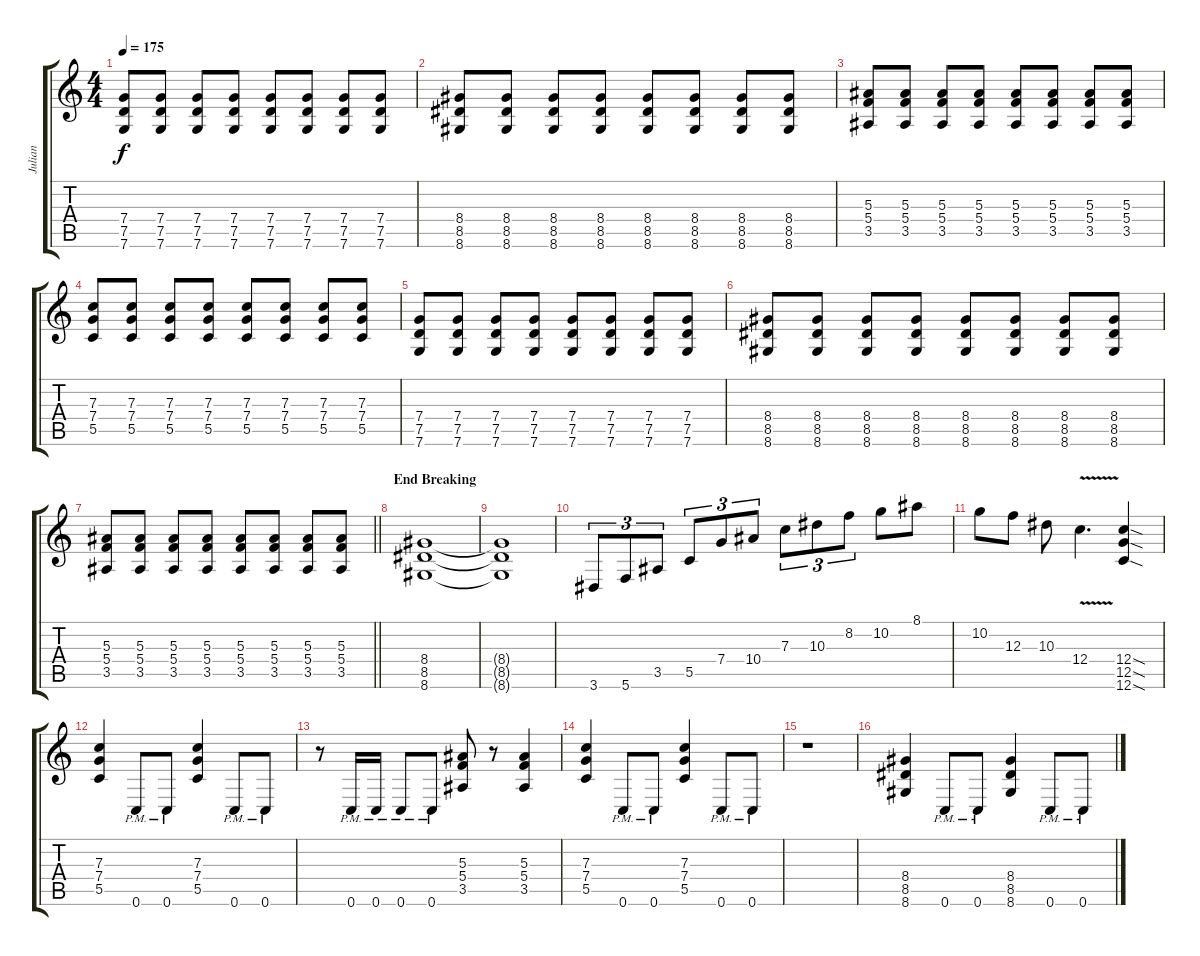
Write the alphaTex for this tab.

\track ("Julian" "Julian") {instrument distortionguitar}
\staff {score tabs}
\tuning (D4 A3 F3 C3 G2 C2) {hide}
\ts (4 4)
\tempo 175
\clef g2
\ks c
(7.4 7.5 7.6).8{dy f} (7.4 7.5 7.6).8 (7.4 7.5 7.6).8 (7.4 7.5 7.6).8 (7.4 7.5 7.6).8 (7.4 7.5 7.6).8 (7.4 7.5 7.6).8 (7.4 7.5 7.6).8 |
(8.4 8.5 8.6).8 (8.4 8.5 8.6).8 (8.4 8.5 8.6).8 (8.4 8.5 8.6).8 (8.4 8.5 8.6).8 (8.4 8.5 8.6).8 (8.4 8.5 8.6).8 (8.4 8.5 8.6).8 |
(5.3 5.4 3.5).8 (5.3 5.4 3.5).8 (5.3 5.4 3.5).8 (5.3 5.4 3.5).8 (5.3 5.4 3.5).8 (5.3 5.4 3.5).8 (5.3 5.4 3.5).8 (5.3 5.4 3.5).8 |
(7.3 7.4 5.5).8 (7.3 7.4 5.5).8 (7.3 7.4 5.5).8 (7.3 7.4 5.5).8 (7.3 7.4 5.5).8 (7.3 7.4 5.5).8 (7.3 7.4 5.5).8 (7.3 7.4 5.5).8 |
(7.4 7.5 7.6).8 (7.4 7.5 7.6).8 (7.4 7.5 7.6).8 (7.4 7.5 7.6).8 (7.4 7.5 7.6).8 (7.4 7.5 7.6).8 (7.4 7.5 7.6).8 (7.4 7.5 7.6).8 |
(8.4 8.5 8.6).8 (8.4 8.5 8.6).8 (8.4 8.5 8.6).8 (8.4 8.5 8.6).8 (8.4 8.5 8.6).8 (8.4 8.5 8.6).8 (8.4 8.5 8.6).8 (8.4 8.5 8.6).8 |
\barLineRight lightlight
(5.3 5.4 3.5).8 (5.3 5.4 3.5).8 (5.3 5.4 3.5).8 (5.3 5.4 3.5).8 (5.3 5.4 3.5).8 (5.3 5.4 3.5).8 (5.3 5.4 3.5).8 (5.3 5.4 3.5).8 |
\section ("" "End Breaking")
(8.4 8.5 8.6).1 |
(8.4{t} 8.5{t} 8.6{t}).1 |
3.6.8{tu (3 2)} 5.6.8{tu (3 2)} 3.5.8{tu (3 2)} 5.5.8{tu (3 2)} 7.4.8{tu (3 2)} 10.4.8{tu (3 2)} 7.3.8{tu (3 2)} 10.3.8{tu (3 2)} 8.2.8{tu (3 2)} 10.2.8 8.1.8 |
10.2.8 12.3.8 10.3.8 12.4{v}.4{d} (12.4{sod} 12.5{sod} 12.6{sod}).4 |
(7.3 7.4 5.5).4 0.6{pm}.8 0.6{pm}.8 (7.3 7.4 5.5).4 0.6{pm}.8 0.6{pm}.8 |
r.8 0.6{pm}.16 0.6{pm}.16 0.6{pm}.8 0.6{pm}.8 (5.3 5.4 3.5).8 r.8 (5.3 5.4 3.5).4 |
(7.3 7.4 5.5).4 0.6{pm}.8 0.6{pm}.8 (7.3 7.4 5.5).4 0.6{pm}.8 0.6{pm}.8 |
r.1 |
(8.4 8.5 8.6).4 0.6{pm}.8 0.6{pm}.8 (8.4 8.5 8.6).4 0.6{pm}.8 0.6{pm}.8
